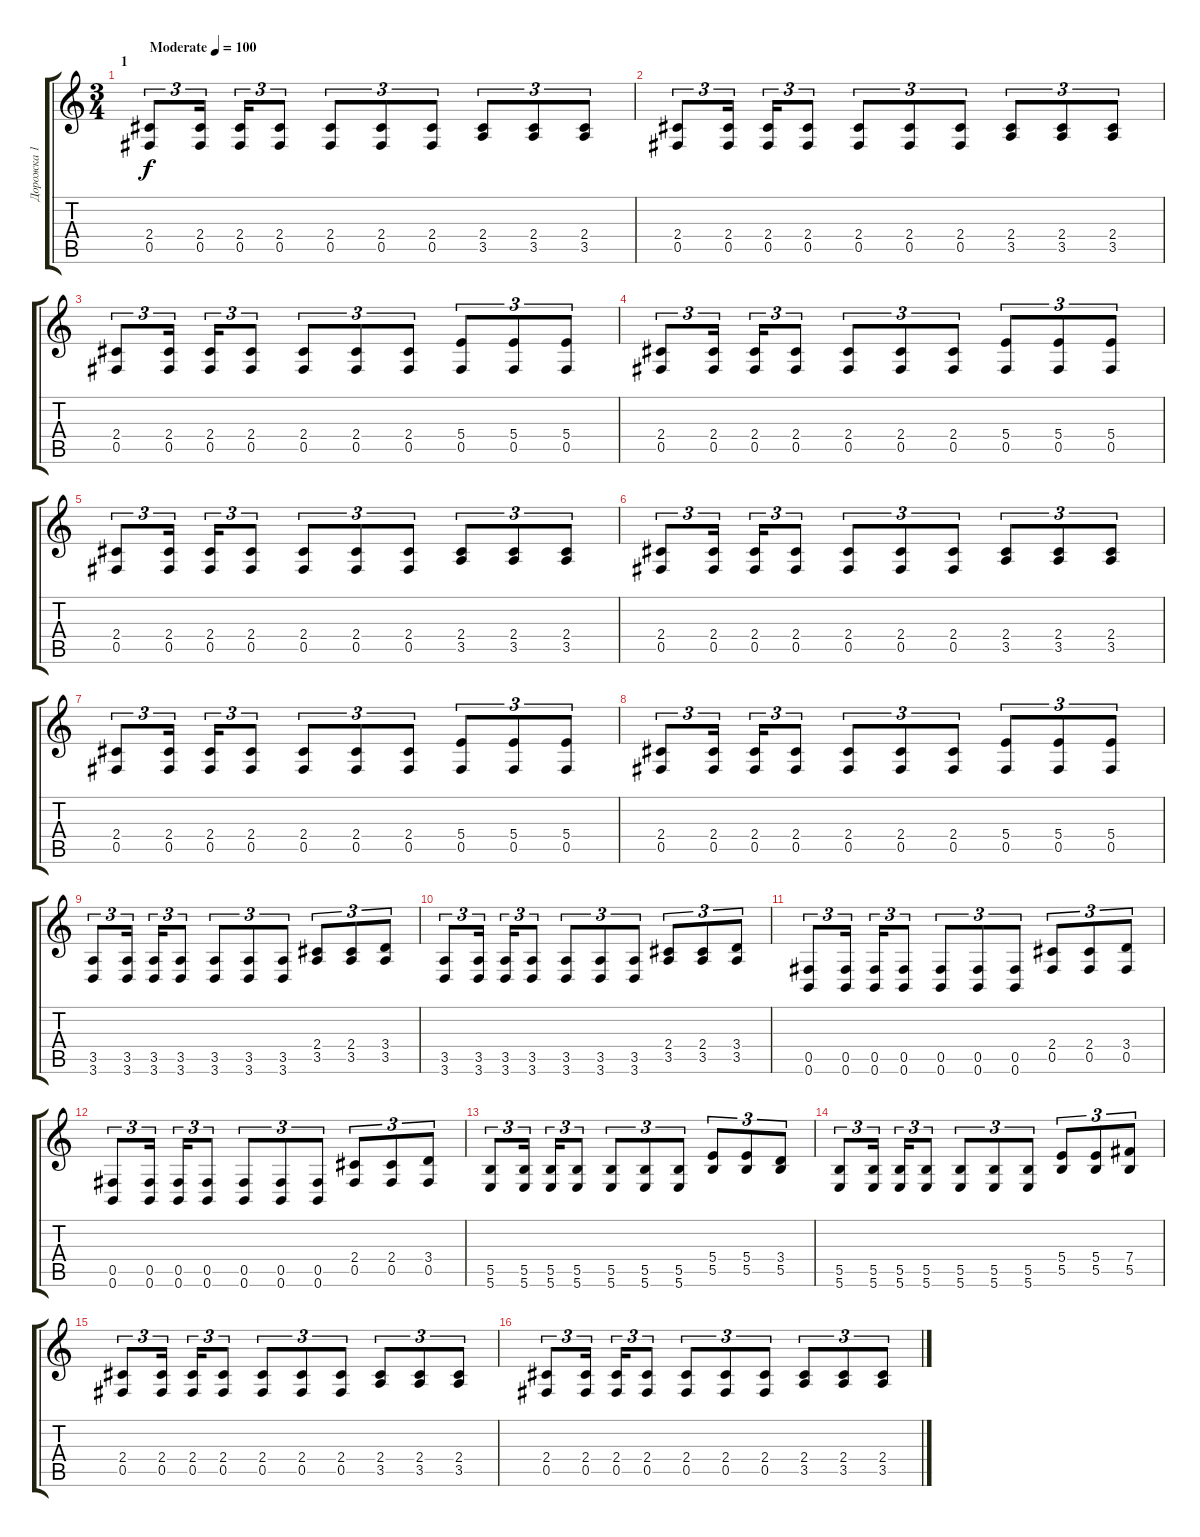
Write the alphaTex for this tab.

\track ("Дорожка 1" "Дорожка 1") {instrument distortionguitar}
\staff {score tabs}
\tuning (Db4 Ab3 E3 B2 Gb2 B1) {hide}
\ts (3 4)
\section ("" "1")
\tempo (100 "Moderate")
\clef g2
\ks c
(2.4 0.5).8{tu (3 2) dy f instrument distortionguitar} (2.4 0.5).16{tu (3 2) beam splitsecondary} (2.4 0.5).16{tu (3 2)} (2.4 0.5).8{tu (3 2)} (2.4 0.5).8{tu (3 2)} (2.4 0.5).8{tu (3 2)} (2.4 0.5).8{tu (3 2)} (2.4 3.5).8{tu (3 2)} (2.4 3.5).8{tu (3 2)} (2.4 3.5).8{tu (3 2)} |
(2.4 0.5).8{tu (3 2)} (2.4 0.5).16{tu (3 2) beam splitsecondary} (2.4 0.5).16{tu (3 2)} (2.4 0.5).8{tu (3 2)} (2.4 0.5).8{tu (3 2)} (2.4 0.5).8{tu (3 2)} (2.4 0.5).8{tu (3 2)} (2.4 3.5).8{tu (3 2)} (2.4 3.5).8{tu (3 2)} (2.4 3.5).8{tu (3 2)} |
(2.4 0.5).8{tu (3 2)} (2.4 0.5).16{tu (3 2) beam splitsecondary} (2.4 0.5).16{tu (3 2)} (2.4 0.5).8{tu (3 2)} (2.4 0.5).8{tu (3 2)} (2.4 0.5).8{tu (3 2)} (2.4 0.5).8{tu (3 2)} (5.4 0.5).8{tu (3 2)} (5.4 0.5).8{tu (3 2)} (5.4 0.5).8{tu (3 2)} |
(2.4 0.5).8{tu (3 2)} (2.4 0.5).16{tu (3 2) beam splitsecondary} (2.4 0.5).16{tu (3 2)} (2.4 0.5).8{tu (3 2)} (2.4 0.5).8{tu (3 2)} (2.4 0.5).8{tu (3 2)} (2.4 0.5).8{tu (3 2)} (5.4 0.5).8{tu (3 2)} (5.4 0.5).8{tu (3 2)} (5.4 0.5).8{tu (3 2)} |
(2.4 0.5).8{tu (3 2)} (2.4 0.5).16{tu (3 2) beam splitsecondary} (2.4 0.5).16{tu (3 2)} (2.4 0.5).8{tu (3 2)} (2.4 0.5).8{tu (3 2)} (2.4 0.5).8{tu (3 2)} (2.4 0.5).8{tu (3 2)} (2.4 3.5).8{tu (3 2)} (2.4 3.5).8{tu (3 2)} (2.4 3.5).8{tu (3 2)} |
(2.4 0.5).8{tu (3 2)} (2.4 0.5).16{tu (3 2) beam splitsecondary} (2.4 0.5).16{tu (3 2)} (2.4 0.5).8{tu (3 2)} (2.4 0.5).8{tu (3 2)} (2.4 0.5).8{tu (3 2)} (2.4 0.5).8{tu (3 2)} (2.4 3.5).8{tu (3 2)} (2.4 3.5).8{tu (3 2)} (2.4 3.5).8{tu (3 2)} |
(2.4 0.5).8{tu (3 2)} (2.4 0.5).16{tu (3 2) beam splitsecondary} (2.4 0.5).16{tu (3 2)} (2.4 0.5).8{tu (3 2)} (2.4 0.5).8{tu (3 2)} (2.4 0.5).8{tu (3 2)} (2.4 0.5).8{tu (3 2)} (5.4 0.5).8{tu (3 2)} (5.4 0.5).8{tu (3 2)} (5.4 0.5).8{tu (3 2)} |
(2.4 0.5).8{tu (3 2)} (2.4 0.5).16{tu (3 2) beam splitsecondary} (2.4 0.5).16{tu (3 2)} (2.4 0.5).8{tu (3 2)} (2.4 0.5).8{tu (3 2)} (2.4 0.5).8{tu (3 2)} (2.4 0.5).8{tu (3 2)} (5.4 0.5).8{tu (3 2)} (5.4 0.5).8{tu (3 2)} (5.4 0.5).8{tu (3 2)} |
(3.5 3.6).8{tu (3 2)} (3.5 3.6).16{tu (3 2) beam splitsecondary} (3.5 3.6).16{tu (3 2)} (3.5 3.6).8{tu (3 2)} (3.5 3.6).8{tu (3 2)} (3.5 3.6).8{tu (3 2)} (3.5 3.6).8{tu (3 2)} (2.4 3.5).8{tu (3 2)} (2.4 3.5).8{tu (3 2)} (3.4 3.5).8{tu (3 2)} |
(3.5 3.6).8{tu (3 2)} (3.5 3.6).16{tu (3 2) beam splitsecondary} (3.5 3.6).16{tu (3 2)} (3.5 3.6).8{tu (3 2)} (3.5 3.6).8{tu (3 2)} (3.5 3.6).8{tu (3 2)} (3.5 3.6).8{tu (3 2)} (2.4 3.5).8{tu (3 2)} (2.4 3.5).8{tu (3 2)} (3.4 3.5).8{tu (3 2)} |
(0.5 0.6).8{tu (3 2)} (0.5 0.6).16{tu (3 2) beam splitsecondary} (0.5 0.6).16{tu (3 2)} (0.5 0.6).8{tu (3 2)} (0.5 0.6).8{tu (3 2)} (0.5 0.6).8{tu (3 2)} (0.5 0.6).8{tu (3 2)} (2.4 0.5).8{tu (3 2)} (2.4 0.5).8{tu (3 2)} (3.4 0.5).8{tu (3 2)} |
(0.5 0.6).8{tu (3 2)} (0.5 0.6).16{tu (3 2) beam splitsecondary} (0.5 0.6).16{tu (3 2)} (0.5 0.6).8{tu (3 2)} (0.5 0.6).8{tu (3 2)} (0.5 0.6).8{tu (3 2)} (0.5 0.6).8{tu (3 2)} (2.4 0.5).8{tu (3 2)} (2.4 0.5).8{tu (3 2)} (3.4 0.5).8{tu (3 2)} |
(5.5 5.6).8{tu (3 2)} (5.5 5.6).16{tu (3 2) beam splitsecondary} (5.5 5.6).16{tu (3 2)} (5.5 5.6).8{tu (3 2)} (5.5 5.6).8{tu (3 2)} (5.5 5.6).8{tu (3 2)} (5.5 5.6).8{tu (3 2)} (5.4 5.5).8{tu (3 2)} (5.4 5.5).8{tu (3 2)} (3.4 5.5).8{tu (3 2)} |
(5.5 5.6).8{tu (3 2)} (5.5 5.6).16{tu (3 2) beam splitsecondary} (5.5 5.6).16{tu (3 2)} (5.5 5.6).8{tu (3 2)} (5.5 5.6).8{tu (3 2)} (5.5 5.6).8{tu (3 2)} (5.5 5.6).8{tu (3 2)} (5.4 5.5).8{tu (3 2)} (5.4 5.5).8{tu (3 2)} (7.4 5.5).8{tu (3 2)} |
(2.4 0.5).8{tu (3 2)} (2.4 0.5).16{tu (3 2) beam splitsecondary} (2.4 0.5).16{tu (3 2)} (2.4 0.5).8{tu (3 2)} (2.4 0.5).8{tu (3 2)} (2.4 0.5).8{tu (3 2)} (2.4 0.5).8{tu (3 2)} (2.4 3.5).8{tu (3 2)} (2.4 3.5).8{tu (3 2)} (2.4 3.5).8{tu (3 2)} |
(2.4 0.5).8{tu (3 2)} (2.4 0.5).16{tu (3 2) beam splitsecondary} (2.4 0.5).16{tu (3 2)} (2.4 0.5).8{tu (3 2)} (2.4 0.5).8{tu (3 2)} (2.4 0.5).8{tu (3 2)} (2.4 0.5).8{tu (3 2)} (2.4 3.5).8{tu (3 2)} (2.4 3.5).8{tu (3 2)} (2.4 3.5).8{tu (3 2)}
